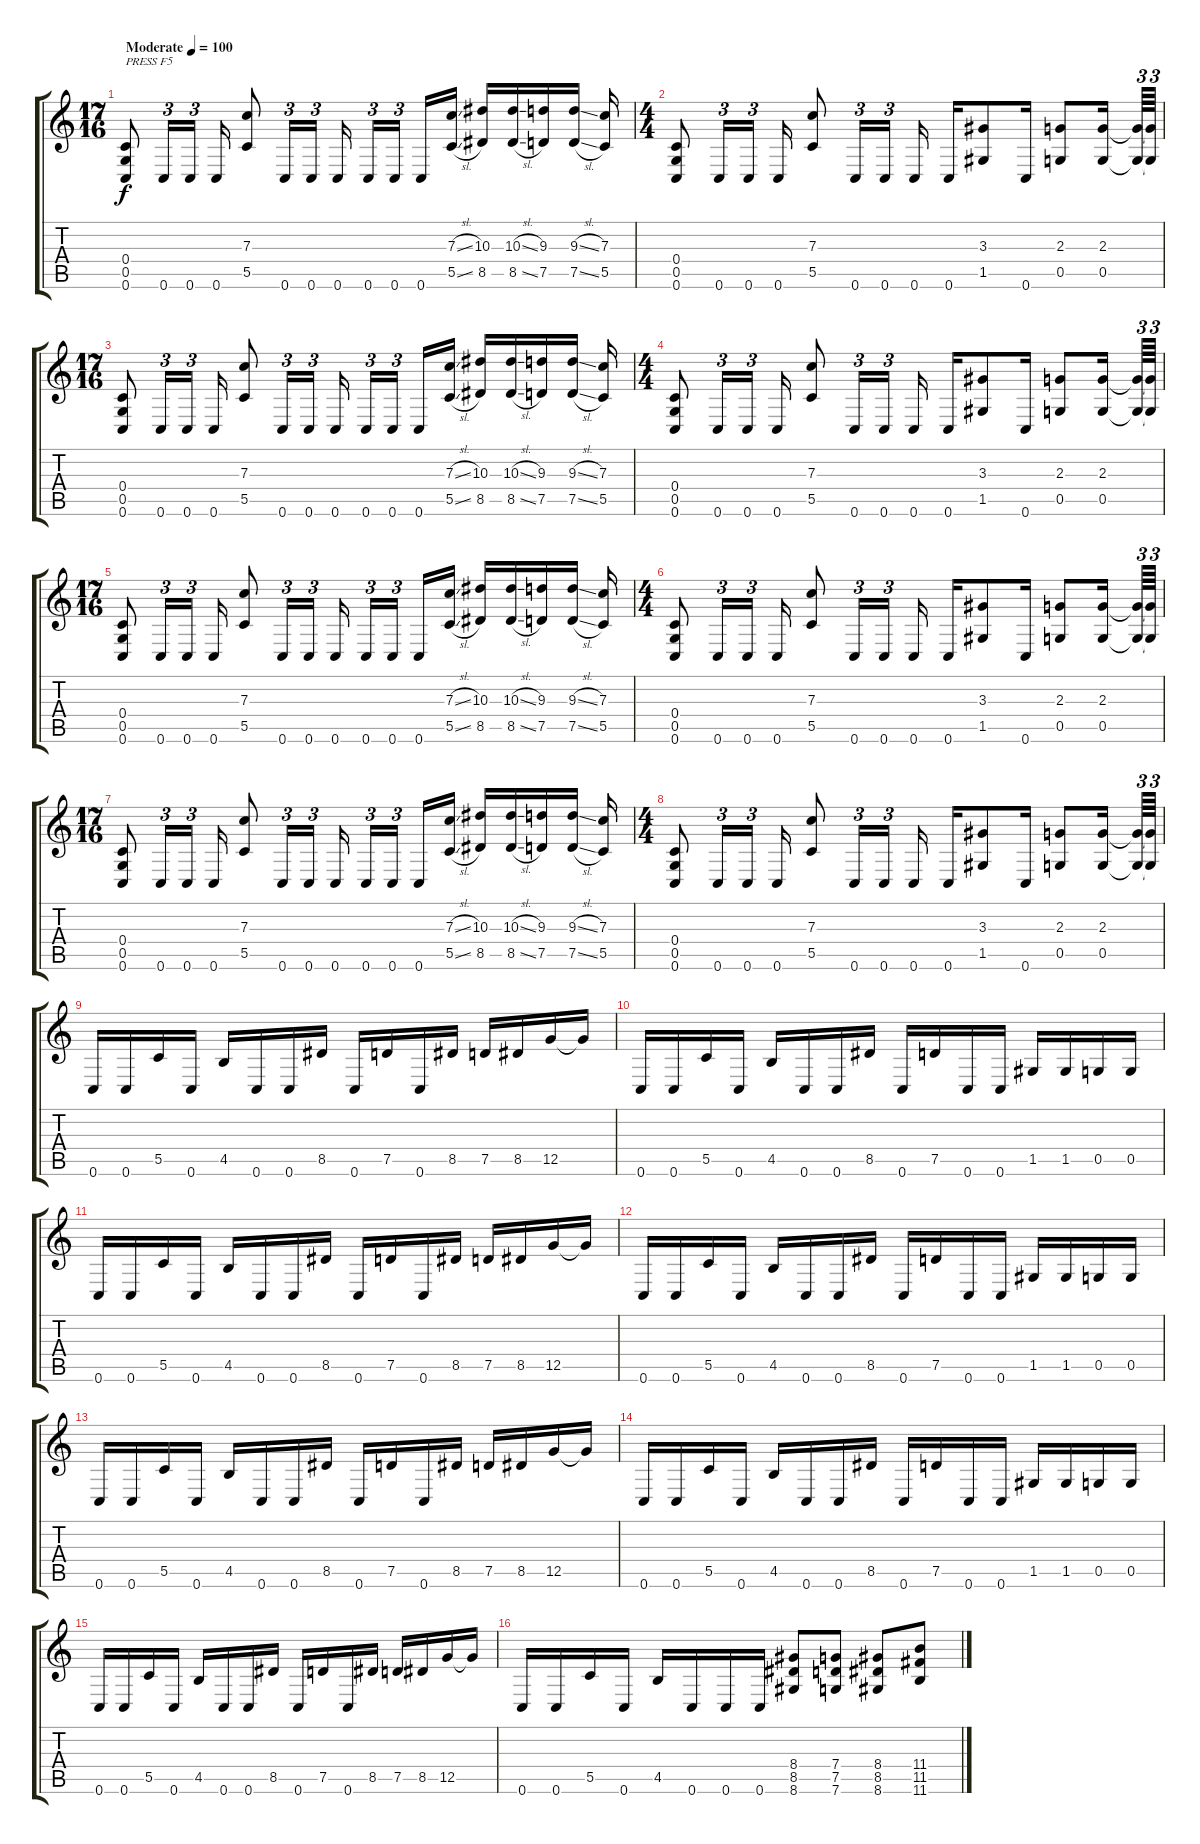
\track (" " " ") {instrument distortionguitar}
\staff {score tabs}
\tuning (D4 A3 F3 C3 G2 C2) {hide}
\ts (17 16)
\tempo (100 "Moderate")
\clef g2
\ks c
(0.4 0.5 0.6).8{txt "PRESS F5" dy f instrument distortionguitar} 0.6.16{tu (3 2)} 0.6.16{tu (3 2)} 0.6.16 (7.3 5.5).8 0.6.16{tu (3 2)} 0.6.16{tu (3 2)} 0.6.16 0.6.16{tu (3 2)} 0.6.16{tu (3 2)} 0.6.16 (7.3{sl} 5.5{sl}).16 (10.3 8.5).16 (10.3{sl} 8.5{sl}).16 (9.3 7.5).16 (9.3{sl} 7.5{sl}).16 (7.3 5.5).16 |
\ts (4 4)
(0.4 0.5 0.6).8 0.6.16{tu (3 2)} 0.6.16{tu (3 2) beam splitsecondary} 0.6.16 (7.3 5.5).8 0.6.16{tu (3 2)} 0.6.16{tu (3 2) beam splitsecondary} 0.6.16 0.6.16 (3.3 1.5).8 0.6.16 (2.3 0.5).8 (2.3 0.5).16{beam splitsecondary} (2.3{t} 0.5{t}).64{tu (3 2)} (2.3{t} 0.5{t}).64{tu (3 2)} |
\ts (17 16)
(0.4 0.5 0.6).8 0.6.16{tu (3 2)} 0.6.16{tu (3 2)} 0.6.16 (7.3 5.5).8 0.6.16{tu (3 2)} 0.6.16{tu (3 2)} 0.6.16 0.6.16{tu (3 2)} 0.6.16{tu (3 2)} 0.6.16 (7.3{sl} 5.5{sl}).16 (10.3 8.5).16 (10.3{sl} 8.5{sl}).16 (9.3 7.5).16 (9.3{sl} 7.5{sl}).16 (7.3 5.5).16 |
\ts (4 4)
(0.4 0.5 0.6).8 0.6.16{tu (3 2)} 0.6.16{tu (3 2) beam splitsecondary} 0.6.16 (7.3 5.5).8 0.6.16{tu (3 2)} 0.6.16{tu (3 2) beam splitsecondary} 0.6.16 0.6.16 (3.3 1.5).8 0.6.16 (2.3 0.5).8 (2.3 0.5).16{beam splitsecondary} (2.3{t} 0.5{t}).64{tu (3 2)} (2.3{t} 0.5{t}).64{tu (3 2)} |
\ts (17 16)
(0.4 0.5 0.6).8 0.6.16{tu (3 2)} 0.6.16{tu (3 2)} 0.6.16 (7.3 5.5).8 0.6.16{tu (3 2)} 0.6.16{tu (3 2)} 0.6.16 0.6.16{tu (3 2)} 0.6.16{tu (3 2)} 0.6.16 (7.3{sl} 5.5{sl}).16 (10.3 8.5).16 (10.3{sl} 8.5{sl}).16 (9.3 7.5).16 (9.3{sl} 7.5{sl}).16 (7.3 5.5).16 |
\ts (4 4)
(0.4 0.5 0.6).8 0.6.16{tu (3 2)} 0.6.16{tu (3 2) beam splitsecondary} 0.6.16 (7.3 5.5).8 0.6.16{tu (3 2)} 0.6.16{tu (3 2) beam splitsecondary} 0.6.16 0.6.16 (3.3 1.5).8 0.6.16 (2.3 0.5).8 (2.3 0.5).16{beam splitsecondary} (2.3{t} 0.5{t}).64{tu (3 2)} (2.3{t} 0.5{t}).64{tu (3 2)} |
\ts (17 16)
(0.4 0.5 0.6).8 0.6.16{tu (3 2)} 0.6.16{tu (3 2)} 0.6.16 (7.3 5.5).8 0.6.16{tu (3 2)} 0.6.16{tu (3 2)} 0.6.16 0.6.16{tu (3 2)} 0.6.16{tu (3 2)} 0.6.16 (7.3{sl} 5.5{sl}).16 (10.3 8.5).16 (10.3{sl} 8.5{sl}).16 (9.3 7.5).16 (9.3{sl} 7.5{sl}).16 (7.3 5.5).16 |
\ts (4 4)
(0.4 0.5 0.6).8 0.6.16{tu (3 2)} 0.6.16{tu (3 2) beam splitsecondary} 0.6.16 (7.3 5.5).8 0.6.16{tu (3 2)} 0.6.16{tu (3 2) beam splitsecondary} 0.6.16 0.6.16 (3.3 1.5).8 0.6.16 (2.3 0.5).8 (2.3 0.5).16{beam splitsecondary} (2.3{t} 0.5{t}).64{tu (3 2)} (2.3{t} 0.5{t}).64{tu (3 2)} |
0.6.16 0.6.16 5.5.16 0.6.16 4.5.16 0.6.16 0.6.16 8.5.16 0.6.16 7.5.16 0.6.16 8.5.16 7.5.16 8.5.16 12.5.16 12.5{t}.16 |
0.6.16 0.6.16 5.5.16 0.6.16 4.5.16 0.6.16 0.6.16 8.5.16 0.6.16 7.5.16 0.6.16 0.6.16 1.5.16 1.5.16 0.5.16 0.5.16 |
0.6.16 0.6.16 5.5.16 0.6.16 4.5.16 0.6.16 0.6.16 8.5.16 0.6.16 7.5.16 0.6.16 8.5.16 7.5.16 8.5.16 12.5.16 12.5{t}.16 |
0.6.16 0.6.16 5.5.16 0.6.16 4.5.16 0.6.16 0.6.16 8.5.16 0.6.16 7.5.16 0.6.16 0.6.16 1.5.16 1.5.16 0.5.16 0.5.16 |
0.6.16 0.6.16 5.5.16 0.6.16 4.5.16 0.6.16 0.6.16 8.5.16 0.6.16 7.5.16 0.6.16 8.5.16 7.5.16 8.5.16 12.5.16 12.5{t}.16 |
0.6.16 0.6.16 5.5.16 0.6.16 4.5.16 0.6.16 0.6.16 8.5.16 0.6.16 7.5.16 0.6.16 0.6.16 1.5.16 1.5.16 0.5.16 0.5.16 |
0.6.16 0.6.16 5.5.16 0.6.16 4.5.16 0.6.16 0.6.16 8.5.16 0.6.16 7.5.16 0.6.16 8.5.16 7.5.16 8.5.16 12.5.16 12.5{t}.16 |
0.6.16 0.6.16 5.5.16 0.6.16 4.5.16 0.6.16 0.6.16 0.6.16 (8.4 8.5 8.6).8 (7.4 7.5 7.6).8 (8.4 8.5 8.6).8 (11.4 11.5 11.6).8
